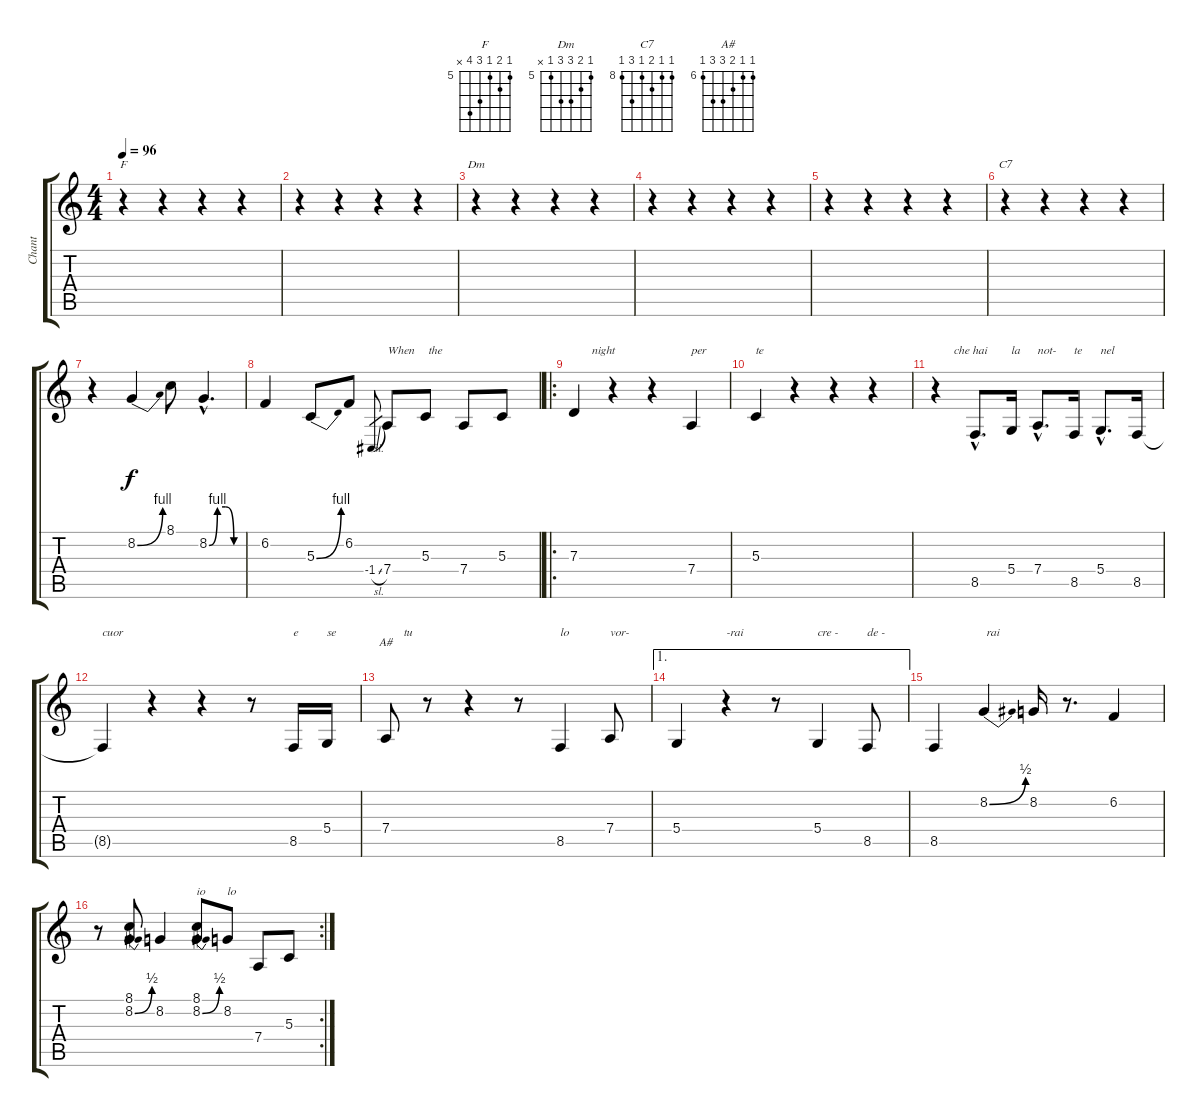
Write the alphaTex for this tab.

\track ("Chant" "Chant") {instrument harmonica}
\staff {score tabs}
\tuning (E4 B3 G3 D3 A2 E2) {hide}
\chord ("F" 5 6 5 7 8 x) {firstfret 5}
\chord ("Dm" 5 6 7 7 5 x) {firstfret 5}
\chord ("C7" 8 8 9 8 10 8) {firstfret 8}
\chord ("A#" 6 6 7 8 8 6) {firstfret 6}
\ts (4 4)
\tempo 96
\clef g2
\ks c
r.4{ch "F" dy f instrument harmonica} r.4 r.4 r.4 |
r.4 r.4 r.4 r.4 |
r.4{ch "Dm"} r.4 r.4 r.4 |
r.4 r.4 r.4 r.4 |
r.4 r.4 r.4 r.4 |
r.4{ch "C7"} r.4 r.4 r.4 |
r.4{instrument electricguitarjazz} 8.2{be (bend 0 0 60 4)}.4 8.1.8 8.2{be (custom 0 0 15 4 30 4 45 0 60 0) hac}.4{d} |
6.2.4 5.3{be (bend 0 0 60 4)}.8 6.2.8 -1.4{sl}.8{gr} 7.4.8{txt "When"} 5.3.8{txt " the"} 7.4.8{instrument harmonica} 5.3.8 |
\ro
7.3.4{txt "      night"} r.4 r.4 7.4.4{txt "per"} |
5.3.4{txt "te"} r.4 r.4 r.4 |
r.4{txt "      che hai"} 8.5{hac}.8{d} 5.4.16{txt "la"} 7.4{hac}.8{d txt "not-"} 8.5.16{txt "te"} 5.4{hac}.8{d txt "nel"} 8.5.16 |
8.5{t}.4{txt "cuor"} r.4 r.4 r.8 8.5.16{txt "e"} 5.4.16{txt "se"} |
7.4.8{ch "A#" txt "      tu"} r.8 r.4 r.8 8.5.4{txt "lo"} 7.4.8{txt "vor-"} |
\ae 1
5.4.4 r.4{txt "-rai"} r.8 5.4.4{txt "cre -"} 8.5.8{txt "de -"} |
8.5.4 8.2{be (bend 0 0 60 2)}.4{txt " rai" instrument electricguitarjazz} 8.2.16 r.8{d} 6.2.4 |
\rc 2
r.8 (8.1 8.2{be (bend 0 0 60 2)}).8 8.2.4 (8.1 8.2{be (bend 0 0 60 2)}).8{txt "io"} 8.2.8{txt "lo"} 7.4.8{instrument harmonica} 5.3.8
